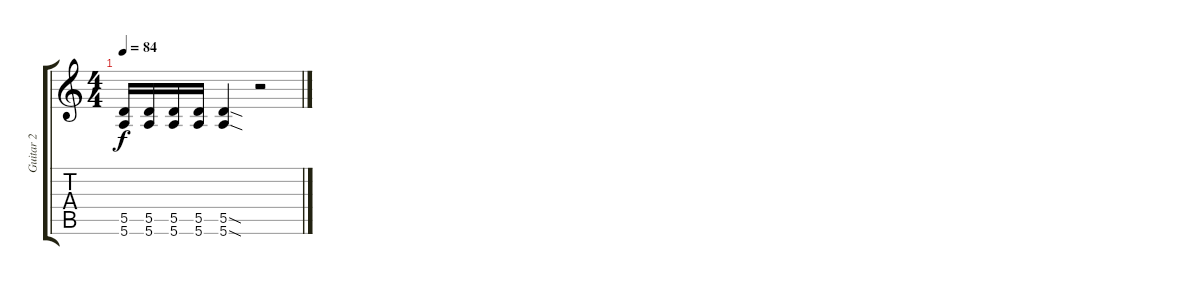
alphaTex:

\track ("Guitar 2" "Guitar 2") {instrument distortionguitar}
\staff {score tabs}
\tuning (E4 B3 G3 D3 A2 E2) {hide}
\ts (4 4)
\tempo 84
\clef g2
\ks c
(5.5 5.6).16{dy f} (5.5 5.6).16 (5.5 5.6).16 (5.5 5.6).16 (5.5{sod} 5.6{sod}).4 r.2
